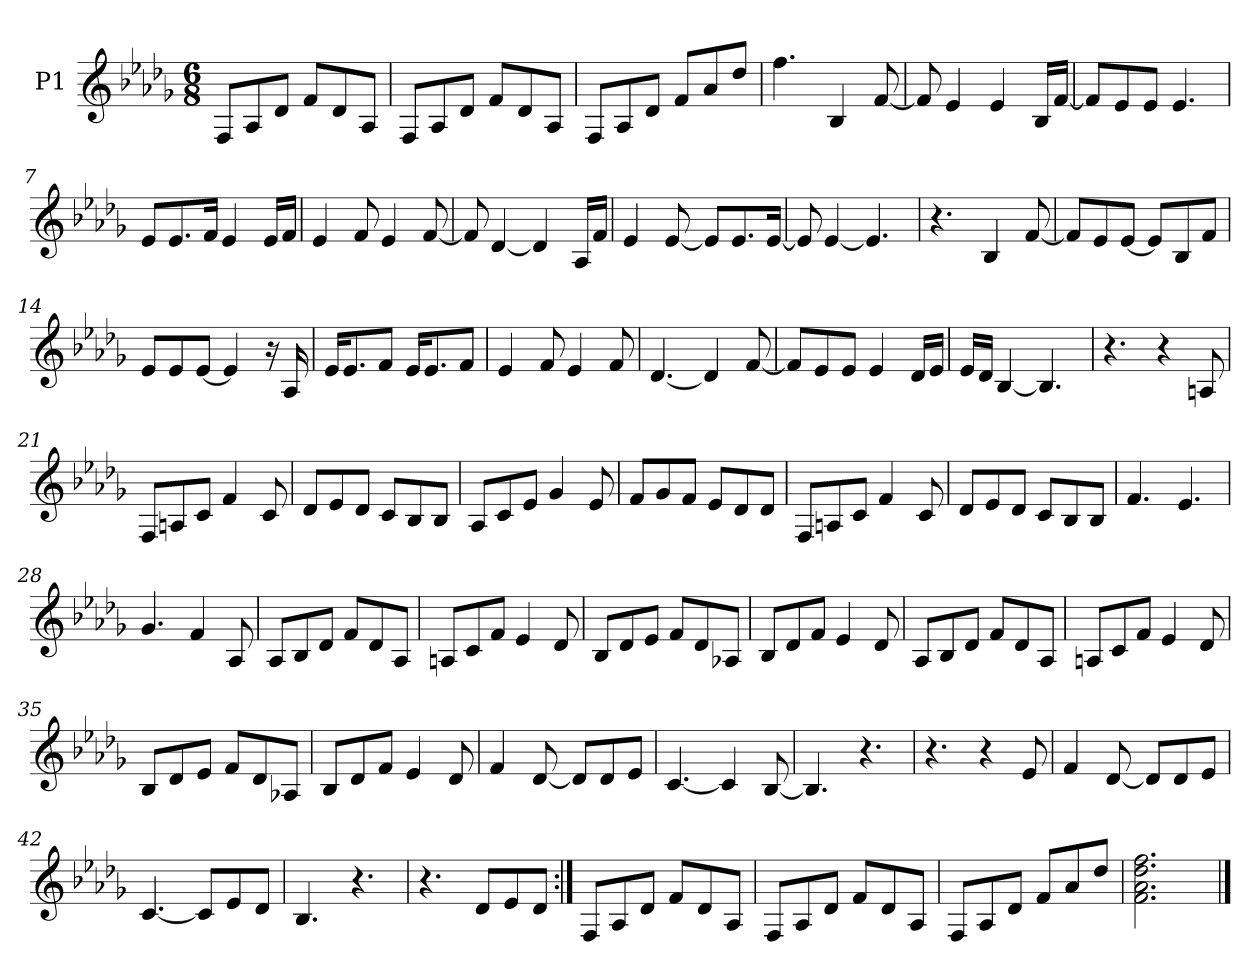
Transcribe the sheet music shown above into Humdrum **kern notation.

**kern
*part1
*staff1
*I"P1
*clefG2
*k[b-e-a-d-g-]
*D-:
*M6/8
*MM104
=1
8F/L
8A-/
8d-/J
8f/L
8d-/
8A-/J
=2
8F/L
8A-/
8d-/J
8f/L
8d-/
8A-/J
=3
8F/L
8A-/
8d-/J
8f/L
8a-/
8dd-/J
=4
4.ff\
4B-/
[<8f/
=5
8f/]
4e-/
4e-/
16B-/LL
[<16f/JJ
=6
8f/L]
8e-/
8e-/J
4.e-/
!!LO:LB:g=z
=7
8e-/L
8.e-/
16f/Jk
4e-/
16e-/LL
16f/JJ
=8
4e-/
8f/
4e-/
[<8f/
=9
8f/]
[<4d-/
4d-/]
16A-/LL
16f/JJ
=10
4e-/
[<8e-/
8e-/L]
8.e-/
[<16e-/Jk
=11
8e-/]
[<4e-/
4.e-/]
=12
4.r
4B-/
[<8f/
!!LO:LB:g=z
=13
8f/L]
8e-/
[<8e-/J
8e-/L]
8B-/
8f/J
=14
8e-/L
8e-/
[<8e-/J
4e-/]
16r
16A-/
=15
16e-/KL
8.e-/
8f/J
16e-/KL
8.e-/
8f/J
=16
4e-/
8f/
4e-/
8f/
=17
[<4.d-/
4d-/]
[<8f/
=18
8f/L]
8e-/
8e-/J
4e-/
16d-/LL
16e-/JJ
!!LO:LB:g=z
=19
16e-/LL
16d-/JJ
[<4B-/
4.B-/]
=20
4.r
4r
8An/
=21
8F/L
8An/
8c/J
4f/
8c/
=22
8d-/L
8e-/
8d-/J
8c/L
8B-/
8B-/J
=23
8A-/L
8c/
8e-/J
4g-/
8e-/
=24
8f/L
8g-/
8f/J
8e-/L
8d-/
8d-/J
!!LO:LB:g=z
=25
8F/L
8An/
8c/J
4f/
8c/
=26
8d-/L
8e-/
8d-/J
8c/L
8B-/
8B-/J
=27
4.f/
4.e-/
=28
4.g-/
4f/
8A-/
=29
8A-/L
8B-/
8d-/J
8f/L
8d-/
8A-/J
=30
8An/L
8c/
8f/J
4e-/
8d-/
!!LO:LB:g=z
=31
8B-/L
8d-/
8e-/J
8f/L
8d-/
8A-X/J
=32
8B-/L
8d-/
8f/J
4e-/
8d-/
=33
8A-/L
8B-/
8d-/J
8f/L
8d-/
8A-/J
=34
8An/L
8c/
8f/J
4e-/
8d-/
=35
8B-/L
8d-/
8e-/J
8f/L
8d-/
8A-X/J
=36
8B-/L
8d-/
8f/J
4e-/
8d-/
!!LO:LB:g=z
=37
4f/
[<8d-/
8d-/L]
8d-/
8e-/J
=38
[<4.c/
4c/]
[<8B-/
=39
4.B-/]
4.r
=40
4.r
4r
8e-/
=41
4f/
[<8d-/
8d-/L]
8d-/
8e-/J
=42
[<4.c/
8c/L]
8e-/
8d-/J
!!LO:LB:g=z
=43
4.B-/
4.r
=44
4.r
8d-/L
8e-/
8d-/J
=45:|!
8F/L
8A-/
8d-/J
8f/L
8d-/
8A-/J
=46
8F/L
8A-/
8d-/J
8f/L
8d-/
8A-/J
=47
8F/L
8A-/
8d-/J
8f/L
8a-/
8dd-/J
=48
2.f\ 2.a-\ 2.dd-\ 2.ff\
==
*-
